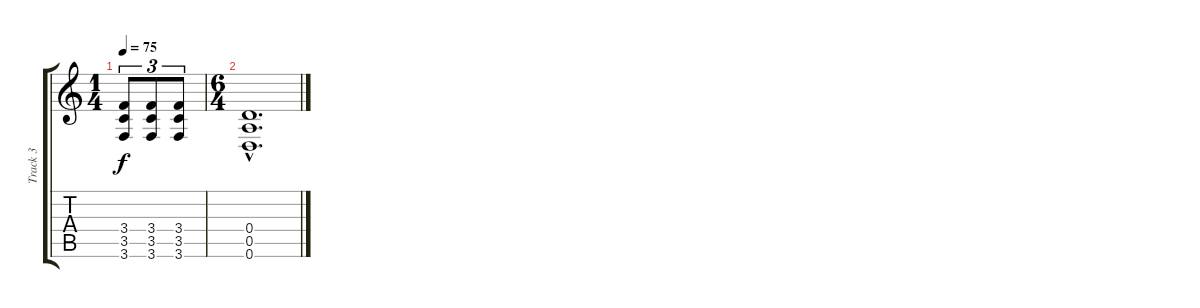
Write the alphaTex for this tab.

\track ("Track 3" "Track 3") {instrument overdrivenguitar}
\staff {score tabs}
\tuning (E4 B3 G3 D3 A2 D2) {hide}
\ts (1 4)
\tempo 70
\tempo 75
\clef g2
\ks c
(3.4 3.5 3.6).8{tu (3 2) dy f} (3.4 3.5 3.6).8{tu (3 2)} (3.4 3.5 3.6).8{tu (3 2)} |
\ts (6 4)
(0.4{hac} 0.5{hac} 0.6{hac}).1{d}
